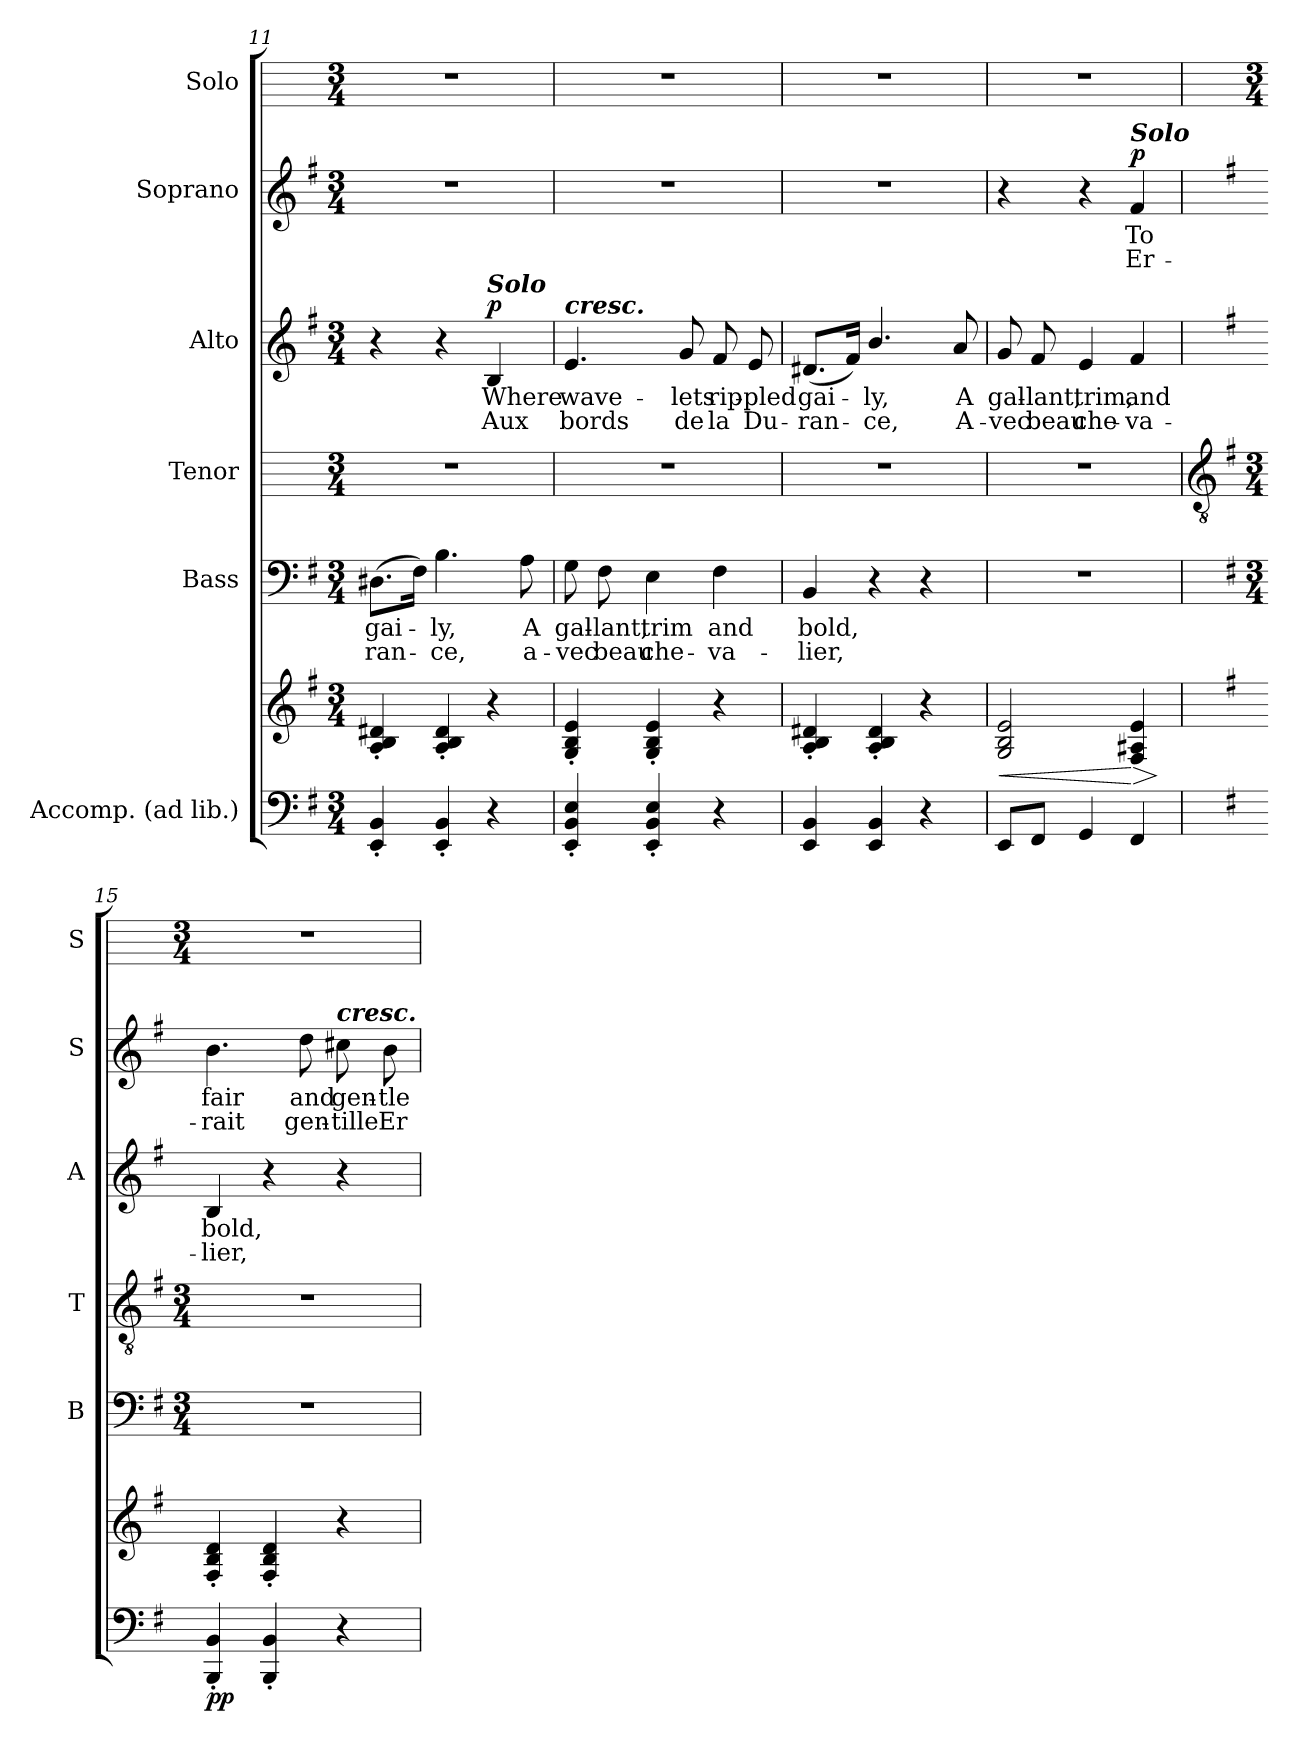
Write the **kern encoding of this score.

**kern	**kern	**dynam	**kern	**text	**text	**kern	**kern	**text	**text	**dynam	**kern	**text	**text	**dynam	**kern
*part6	*part6	*part6	*part5	*part5	*part5	*part4	*part3	*part3	*part3	*part3	*part2	*part2	*part2	*part2	*part1
*staff7	*staff6	*staff6/7	*staff5	*staff5	*staff5	*staff4	*staff3	*staff3	*staff3	*staff3	*staff2	*staff2	*staff2	*staff2	*staff1
*I"Accomp. (ad lib.)	*	*	*I"Bass	*	*	*I"Tenor	*I"Alto	*	*	*	*I"Soprano	*	*	*	*I"Solo
*	*	*	*I'B	*	*	*I'T	*I'A	*	*	*	*I'S	*	*	*	*I'S
*clefF4	*clefG2	*	*clefF4	*	*	*	*clefG2	*	*	*	*clefG2	*	*	*	*
*k[f#]	*k[f#]	*	*k[f#]	*	*	*	*k[f#]	*	*	*	*k[f#]	*	*	*	*
*G:	*G:	*	*G:	*	*	*	*G:	*	*	*	*G:	*	*	*	*
*M3/4	*M3/4	*	*M3/4	*	*	*M3/4	*M3/4	*	*	*	*M3/4	*	*	*	*M3/4
=11	=11	=11	=11	=11	=11	=11	=11	=11	=11	=11	=11	=11	=11	=11	=11
!	!	!	!	!LO:LY:b	!LO:LY:b	!	!	!	!	!	!LO:N:vis=1	!	!	!	!
4EE' 4BB'	4A' 4B' 4d#X'	.	(>8.D#XL	-gai-	ran-	2.r	4r	.	.	.	2.r	.	.	.	2.r
.	.	.	16F#J)	.	.	.	.	.	.	.	.	.	.	.	.
!	!	!	!	!LO:LY:b	!LO:LY:b	!	!	!	!	!	!	!	!	!	!
4EE' 4BB'	4A' 4B' 4d#'	.	4.B	ly,	ce,	.	4r	.	.	.	.	.	.	.	.
!	!	!	!	!	!	!	!LO:TX:a:Bi:t=Solo	!	!	!	!	!	!	!	!
!	!	!	!	!	!	!	!	!LO:LY:b	!LO:LY:b	!LO:DY:b	!	!	!	!	!
4r	4r	.	.	.	.	.	4B	Where	Aux	p	.	.	.	.	.
!	!	!	!	!LO:LY:b	!LO:LY:b	!	!	!	!	!	!	!	!	!	!
.	.	.	8A	A	a-	.	.	.	.	.	.	.	.	.	.
=12	=12	=12	=12	=12	=12	=12	=12	=12	=12	=12	=12	=12	=12	=12	=12
!	!	!	!	!	!	!	!LO:TX:a:Bi:t=cresc.	!	!	!	!	!	!	!	!
!	!	!	!	!LO:LY:b	!LO:LY:b	!	!	!LO:LY:b	!LO:LY:b	!	!LO:N:vis=1	!	!	!	!
4EE' 4BB' 4E'	4G' 4B' 4e'	.	8G	-gal-	-vec	2.r	4.e	wave-	-bords	.	2.r	.	.	.	2.r
!	!	!	!	!LO:LY:b	!LO:LY:b	!	!	!	!	!	!	!	!	!	!
.	.	.	8F#	lant,	beau	.	.	.	.	.	.	.	.	.	.
!	!	!	!	!LO:LY:b	!LO:LY:b	!	!	!	!	!	!	!	!	!	!
4EE' 4BB' 4E'	4G' 4B' 4e'	.	4E	trim	che-	.	.	.	.	.	.	.	.	.	.
!	!	!	!	!	!	!	!	!LO:LY:b	!LO:LY:b	!	!	!	!	!	!
.	.	.	.	.	.	.	8g	lets	de	.	.	.	.	.	.
!	!	!	!	!LO:LY:b	!LO:LY:b	!	!	!LO:LY:b	!LO:LY:b	!	!	!	!	!	!
4r	4r	.	4F#	-and	va-	.	8f#	rip-	-la	.	.	.	.	.	.
!	!	!	!	!	!	!	!	!LO:LY:b	!LO:LY:b	!	!	!	!	!	!
.	.	.	.	.	.	.	8e	pled	Du-	.	.	.	.	.	.
=13	=13	=13	=13	=13	=13	=13	=13	=13	=13	=13	=13	=13	=13	=13	=13
!	!	!	!	!LO:LY:b	!LO:LY:b	!	!	!LO:LY:b	!LO:LY:b	!	!LO:N:vis=1	!	!	!	!
4EE 4BB	4A' 4B' 4d#X'	.	4BB	-bold,	lier,	2.r	(<8.d#XL	-gai-	ran-	.	2.r	.	.	.	2.r
.	.	.	.	.	.	.	16f#J)	.	.	.	.	.	.	.	.
!	!	!	!	!	!	!	!	!LO:LY:b	!LO:LY:b	!	!	!	!	!	!
4EE 4BB	4A' 4B' 4d#'	.	4r	.	.	.	4.b/	ly,	ce,	.	.	.	.	.	.
4r	4r	.	4r	.	.	.	.	.	.	.	.	.	.	.	.
!	!	!	!	!	!	!	!	!LO:LY:b	!LO:LY:b	!	!	!	!	!	!
.	.	.	.	.	.	.	8a	A	A-	.	.	.	.	.	.
=14	=14	=14	=14	=14	=14	=14	=14	=14	=14	=14	=14	=14	=14	=14	=14
!	!	!LO:HP:b	!LO:N:vis=1	!	!	!	!	!LO:LY:b	!LO:LY:b	!	!	!	!	!	!
8EEL	2G 2B 2e	<	2.r	.	.	2.r	8g	-gal-	-vec	.	4r	.	.	.	2.r
!	!	!	!	!	!	!	!	!LO:LY:b	!LO:LY:b	!	!	!	!	!	!
8FF#J	.	.	.	.	.	.	8f#	lant,	beau	.	.	.	.	.	.
!	!	!	!	!	!	!	!	!LO:LY:b	!LO:LY:b	!	!	!	!	!	!
4GG	.	.	.	.	.	.	4e	trim,	che-	.	4r	.	.	.	.
!	!	!	!	!	!	!	!	!	!	!	!LO:TX:a:Bi:t=Solo	!	!	!	!
!	!	!LO:HP:n=1:b	!	!	!	!	!	!LO:LY:b	!LO:LY:b	!	!	!LO:LY:b	!LO:LY:b	!LO:DY:b	!
4FF#	4F# 4A#X 4e	[ >	.	.	.	.	4f#	-and	va-	.	4f#	To	Er-	p	.
.	.	]	.	.	.	.	.	.	.	.	.	.	.	.	.
!!LO:LB:g=z
=15	=15	=15	=15	=15	=15	=15	=15	=15	=15	=15	=15	=15	=15	=15	=15
*	*	*	*	*	*	*clefGv2	*	*	*	*	*	*	*	*	*
*	*	*	*	*	*	*k[f#]	*	*	*	*	*	*	*	*	*
*	*	*	*	*	*	*G:	*	*	*	*	*	*	*	*	*
*	*	*	*M3/4	*	*	*M3/4	*	*	*	*	*	*	*	*	*M3/4
!	!	!LO:DY:b=2	!	!	!	!LO:N:vis=1	!	!LO:LY:b	!LO:LY:b	!	!	!LO:LY:b	!LO:LY:b	!	!
!	!	!LO:DY:n=1:b	!	!	!	!	!	!	!	!	!	!	!	!	!
4BBB' 4BB'	4F#' 4B' 4d'	p p	2.r	.	.	2.r	4B	-bold,	lier,	.	4.b	-fair	rait	.	2.r
4BBB' 4BB'	4F#' 4B' 4d'	.	.	.	.	.	4r	.	.	.	.	.	.	.	.
!	!	!	!	!	!	!	!	!	!	!	!	!LO:LY:b	!LO:LY:b	!	!
.	.	.	.	.	.	.	.	.	.	.	8dd	and	gen-	.	.
!	!	!	!	!	!	!	!	!	!	!	!LO:TX:a:Bi:t=cresc.	!	!	!	!
!	!	!	!	!	!	!	!	!	!	!	!	!LO:LY:b	!LO:LY:b	!	!
4r	4r	.	.	.	.	.	4r	.	.	.	8cc#X	-gen-	-tille	.	.
!	!	!	!	!	!	!	!	!	!	!	!	!LO:LY:b	!LO:LY:b	!	!
.	.	.	.	.	.	.	.	.	.	.	8b	tle	Er-	.	.
=	=	=	=	=	=	=	=	=	=	=	=	=	=	=	=
*-	*-	*-	*-	*-	*-	*-	*-	*-	*-	*-	*-	*-	*-	*-	*-
